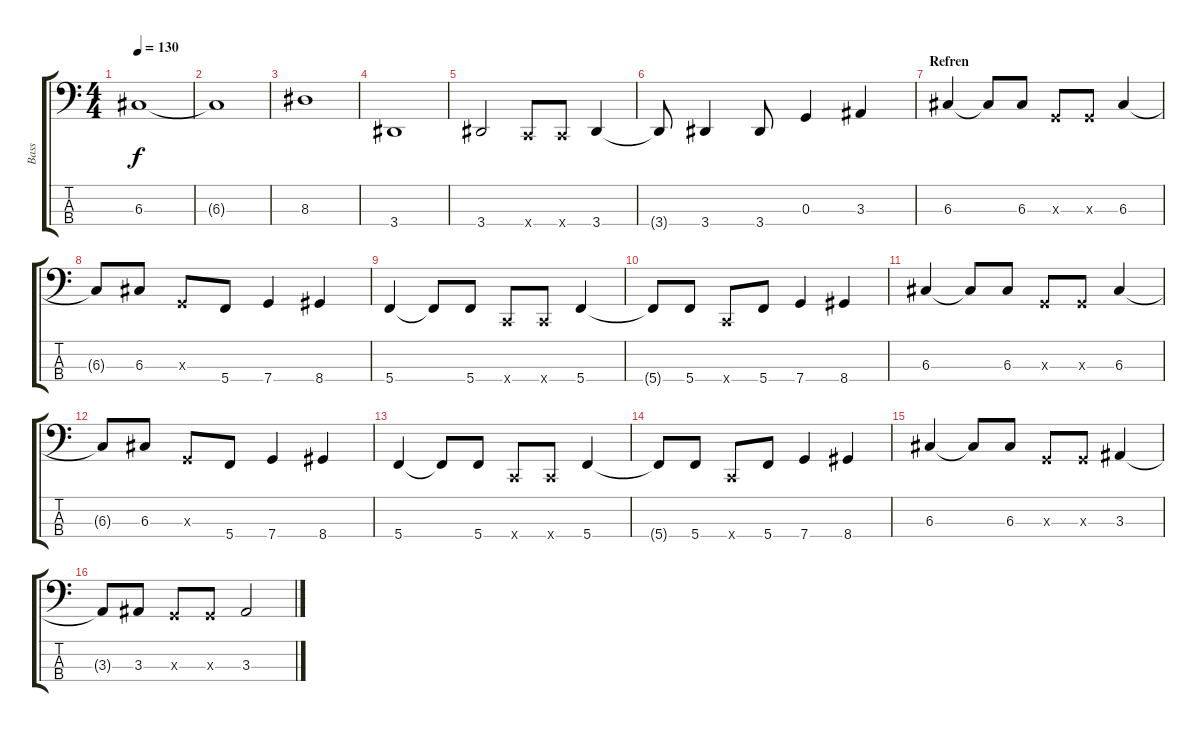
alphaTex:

\track ("Bass" "Bass") {instrument electricbassfinger}
\staff {score tabs}
\tuning (F2 C2 G1 C1) {hide}
\ts (4 4)
\tempo 130
\clef f4
\ks c
6.3.1{dy f} |
6.3{t}.1 |
8.3.1 |
3.4.1 |
3.4.2 0.4{x}.8 0.4{x}.8 3.4.4 |
3.4{t}.8 3.4.4 3.4.8 0.3.4 3.3.4 |
\section ("" "Refren")
6.3.4 6.3{t}.8 6.3.8 0.3{x}.8 0.3{x}.8 6.3.4 |
6.3{t}.8 6.3.8 0.3{x}.8 5.4.8 7.4.4 8.4.4 |
5.4.4 5.4{t}.8 5.4.8 0.4{x}.8 0.4{x}.8 5.4.4 |
5.4{t}.8 5.4.8 0.4{x}.8 5.4.8 7.4.4 8.4.4 |
6.3.4 6.3{t}.8 6.3.8 0.3{x}.8 0.3{x}.8 6.3.4 |
6.3{t}.8 6.3.8 0.3{x}.8 5.4.8 7.4.4 8.4.4 |
5.4.4 5.4{t}.8 5.4.8 0.4{x}.8 0.4{x}.8 5.4.4 |
5.4{t}.8 5.4.8 0.4{x}.8 5.4.8 7.4.4 8.4.4 |
6.3.4 6.3{t}.8 6.3.8 0.3{x}.8 0.3{x}.8 3.3.4 |
3.3{t}.8 3.3.8 0.3{x}.8 0.3{x}.8 3.3.2
